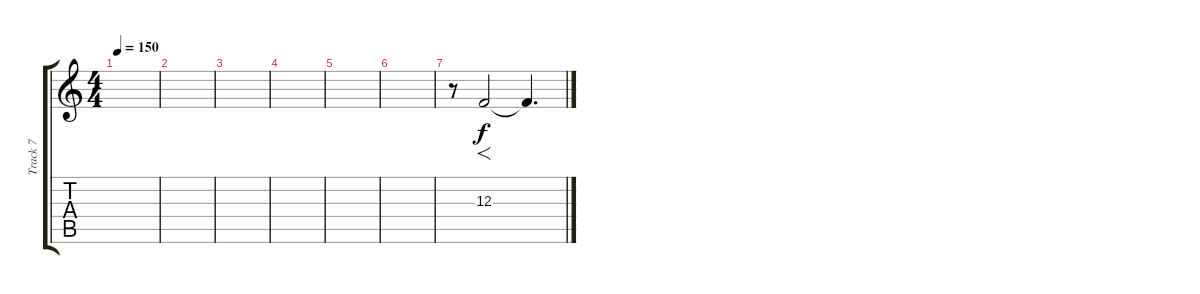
\track ("Track 7" "Track 7") {instrument reversecymbal}
\staff {score tabs}
\tuning (D4 A3 F3 C3 G2 C2) {hide}
\ts (4 4)
\tempo 150
\clef g2
\ks c
|
|
|
|
|
|
r.8 12.3.2{f} 12.3{t}.4{d}
